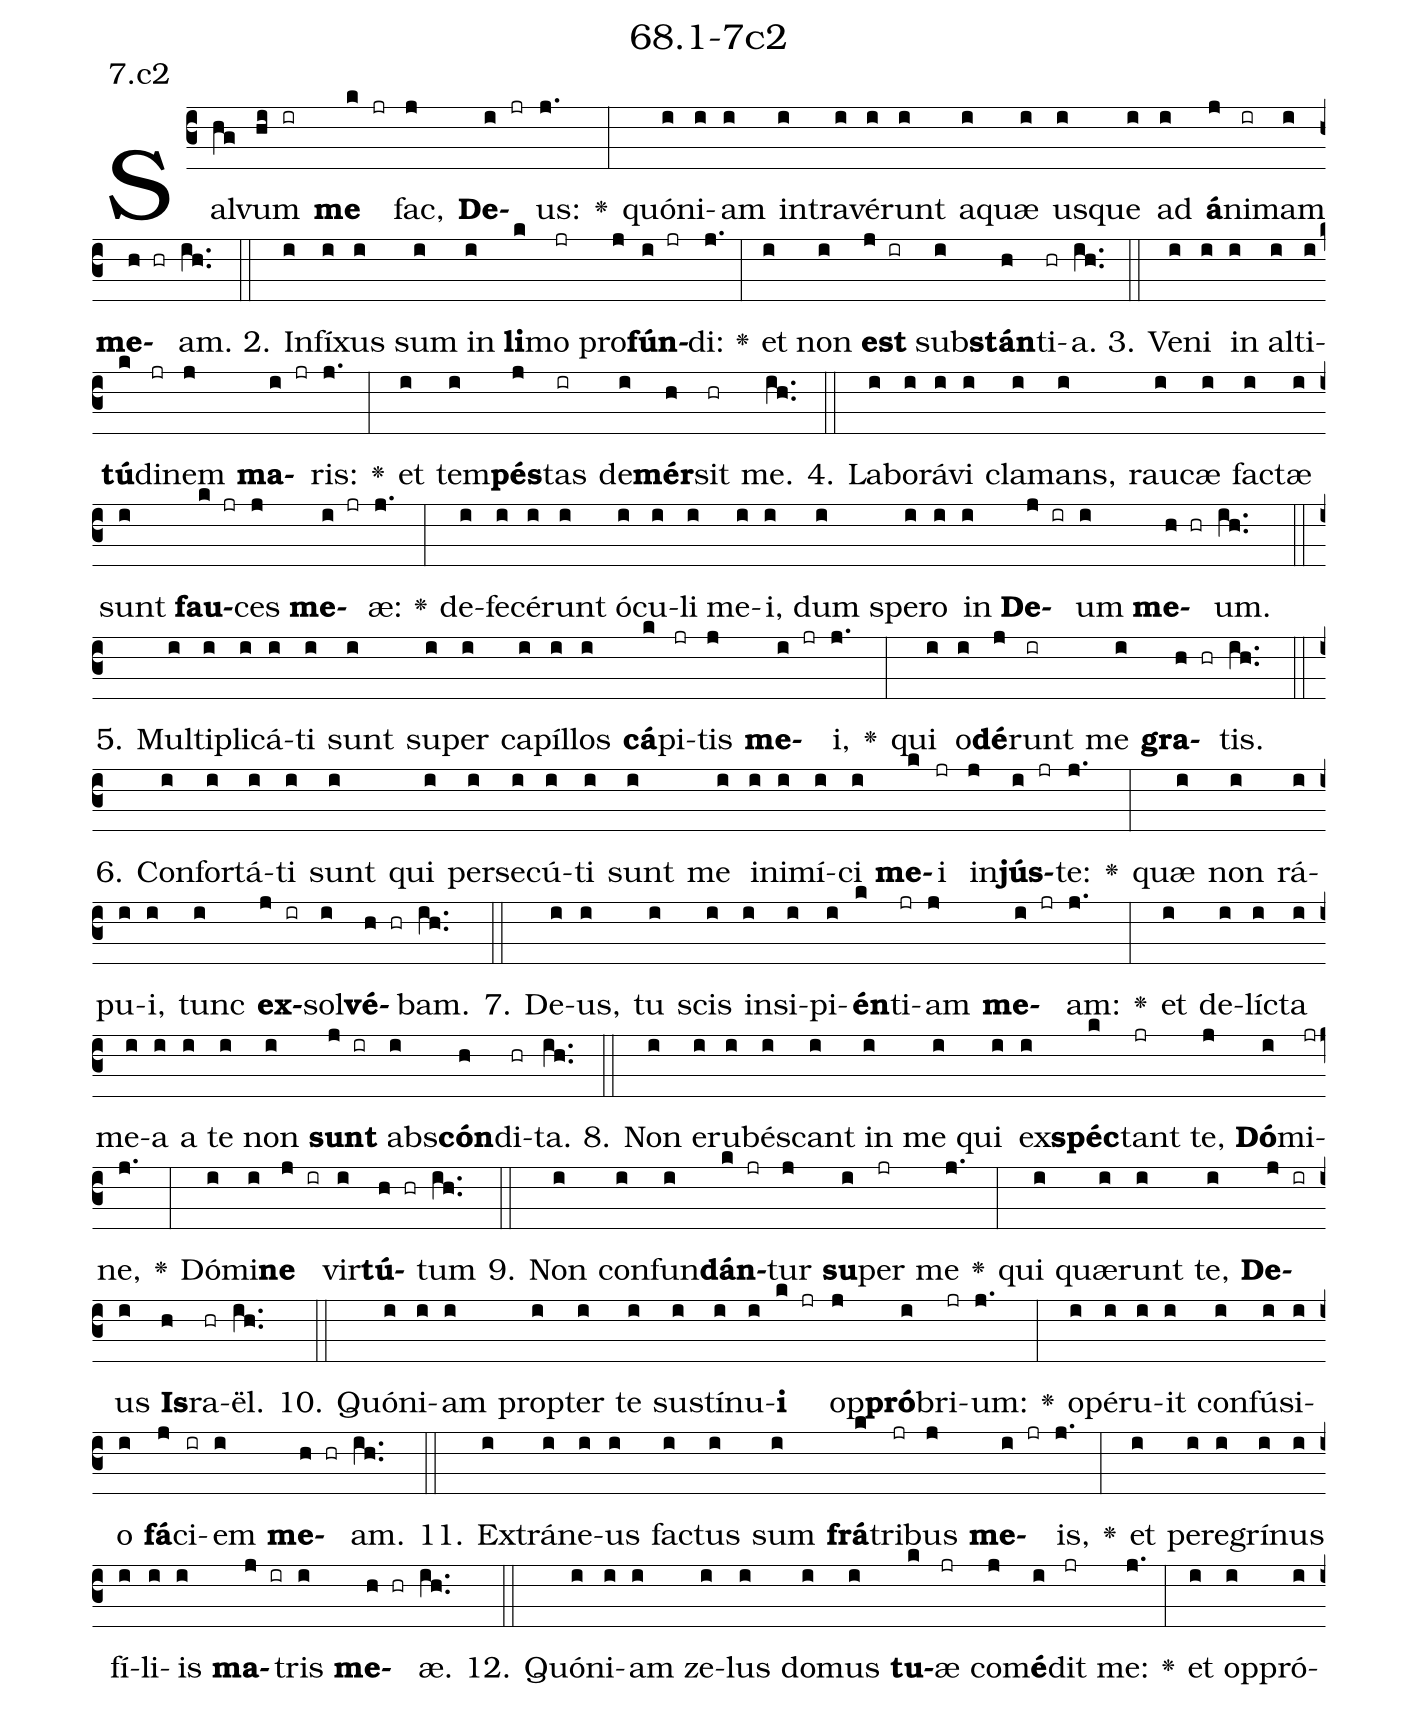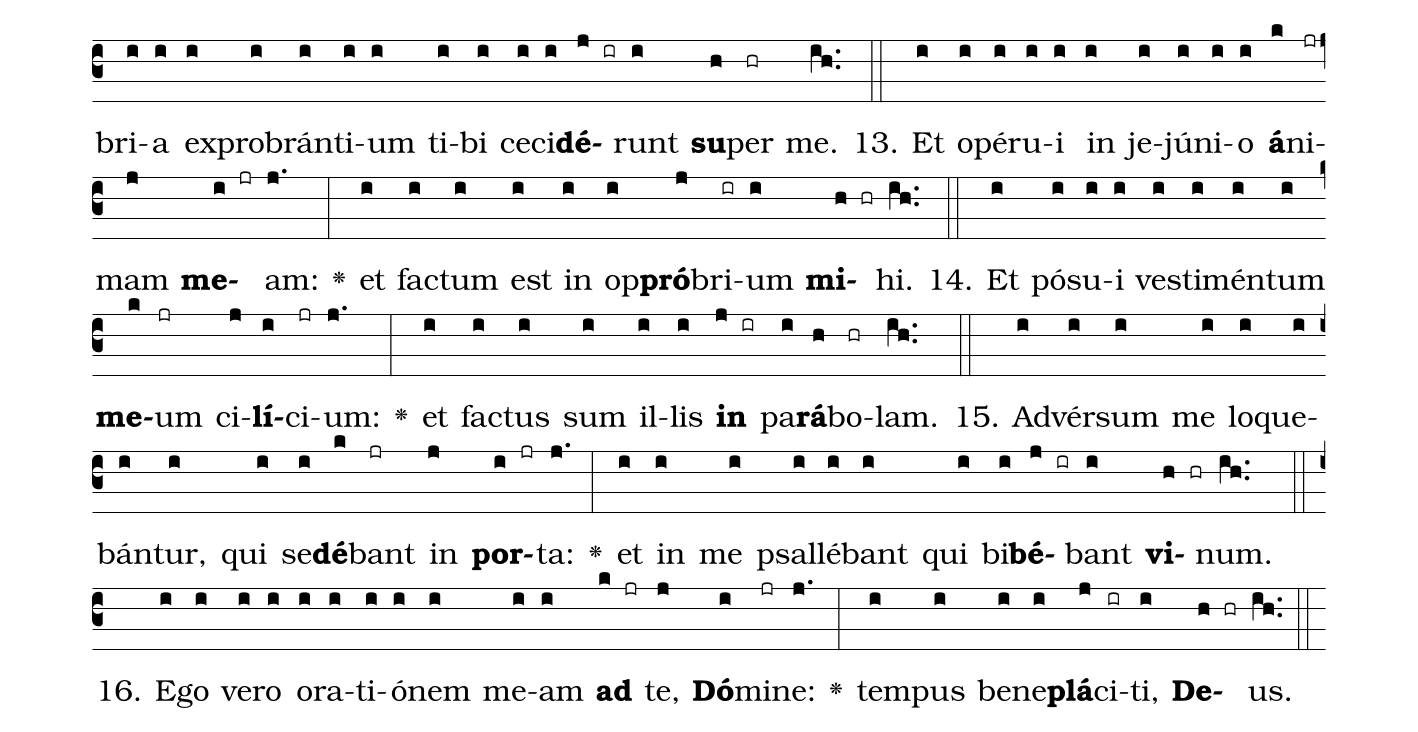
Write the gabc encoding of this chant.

name: 68.1-7c2;
annotation: 7.c2;
%%
(c3)Sal(hg)vum(hi ir) <b>me</b>(k jr) fac,(j) <b>De</b>(i jr)us:(j.) <v>\greheightstar</v>(:) quón(i)i(i)am(i) in(i)tra(i)vé(i)runt(i) a(i)quæ(i) us(i)que(i) ad(i) <b>á</b>(j)ni(ir)mam(i) <b>me</b>(h hr)am.(ih..) (::)
2. In(i)fí(i)xus(i) sum(i) in(i) <b>li</b>(k)mo(jr) pro(j)<b>fún</b>(i jr)di:(j.) <v>\greheightstar</v>(:) et(i) non(i) <b>est</b>(j ir) sub(i)<b>stán</b>(h)ti(hr)a.(ih..) (::)
3. Ve(i)ni(i) in(i) al(i)ti(i)<b>tú</b>(k)di(jr)nem(j) <b>ma</b>(i jr)ris:(j.) <v>\greheightstar</v>(:) et(i) tem(i)<b>pés</b>(j)tas(ir) de(i)<b>mér</b>(h)sit(hr) me.(ih..) (::)
4. La(i)bo(i)rá(i)vi(i) cla(i)mans,(i) rau(i)cæ(i) fac(i)tæ(i) sunt(i) <b>fau</b>(k jr)ces(j) <b>me</b>(i jr)æ:(j.) <v>\greheightstar</v>(:) de(i)fe(i)cé(i)runt(i) ó(i)cu(i)li(i) me(i)i,(i) dum(i) spe(i)ro(i) in(i) <b>De</b>(j ir)um(i) <b>me</b>(h hr)um.(ih..) (::)
5. Mul(i)ti(i)pli(i)cá(i)ti(i) sunt(i) su(i)per(i) ca(i)píl(i)los(i) <b>cá</b>(k)pi(jr)tis(j) <b>me</b>(i jr)i,(j.) <v>\greheightstar</v>(:) qui(i) o(i)<b>dé</b>(j)runt(ir) me(i) <b>gra</b>(h hr)tis.(ih..) (::)
6. Con(i)for(i)tá(i)ti(i) sunt(i) qui(i) per(i)se(i)cú(i)ti(i) sunt(i) me(i) in(i)i(i)mí(i)ci(i) <b>me</b>(k)i(jr) in(j)<b>jús</b>(i jr)te:(j.) <v>\greheightstar</v>(:) quæ(i) non(i) rá(i)pu(i)i,(i) tunc(i) <b>ex</b>(j ir)sol(i)<b>vé</b>(h hr)bam.(ih..) (::)
7. De(i)us,(i) tu(i) scis(i) in(i)si(i)pi(i)<b>én</b>(k)ti(jr)am(j) <b>me</b>(i jr)am:(j.) <v>\greheightstar</v>(:) et(i) de(i)líc(i)ta(i) me(i)a(i) a(i) te(i) non(i) <b>sunt</b>(j ir) abs(i)<b>cón</b>(h)di(hr)ta.(ih..) (::)
8. Non(i) e(i)ru(i)bés(i)cant(i) in(i) me(i) qui(i) ex(i)<b>spéc</b>(k)tant(jr) te,(j) <b>Dó</b>(i)mi(jr)ne,(j.) <v>\greheightstar</v>(:) Dó(i)mi(i)<b>ne</b>(j ir) vir(i)<b>tú</b>(h hr)tum(ih..) (::)
9. Non(i) con(i)fun(i)<b>dán</b>(k jr)tur(j) <b>su</b>(i)per(jr) me(j.) <v>\greheightstar</v>(:) qui(i) quæ(i)runt(i) te,(i) <b>De</b>(j ir)us(i) <b>Is</b>(h)ra(hr)ël.(ih..) (::)
10. Quón(i)i(i)am(i) prop(i)ter(i) te(i) sus(i)tí(i)nu(i)<b>i</b>(k jr) op(j)<b>pró</b>(i)bri(jr)um:(j.) <v>\greheightstar</v>(:) o(i)pé(i)ru(i)it(i) con(i)fú(i)si(i)o(i) <b>fá</b>(j)ci(ir)em(i) <b>me</b>(h hr)am.(ih..) (::)
11. Ex(i)trá(i)ne(i)us(i) fac(i)tus(i) sum(i) <b>frá</b>(k)tri(jr)bus(j) <b>me</b>(i jr)is,(j.) <v>\greheightstar</v>(:) et(i) per(i)e(i)grí(i)nus(i) fí(i)li(i)is(i) <b>ma</b>(j ir)tris(i) <b>me</b>(h hr)æ.(ih..) (::)
12. Quón(i)i(i)am(i) ze(i)lus(i) do(i)mus(i) <b>tu</b>(k)æ(jr) com(j)<b>é</b>(i)dit(jr) me:(j.) <v>\greheightstar</v>(:) et(i) op(i)pró(i)bri(i)a(i) ex(i)pro(i)brán(i)ti(i)um(i) ti(i)bi(i) ce(i)ci(i)<b>dé</b>(j ir)runt(i) <b>su</b>(h)per(hr) me.(ih..) (::)
13. Et(i) o(i)pé(i)ru(i)i(i) in(i) je(i)jú(i)ni(i)o(i) <b>á</b>(k)ni(jr)mam(j) <b>me</b>(i jr)am:(j.) <v>\greheightstar</v>(:) et(i) fac(i)tum(i) est(i) in(i) op(i)<b>pró</b>(j)bri(ir)um(i) <b>mi</b>(h hr)hi.(ih..) (::)
14. Et(i) pó(i)su(i)i(i) ves(i)ti(i)mén(i)tum(i) <b>me</b>(k)um(jr) ci(j)<b>lí</b>(i)ci(jr)um:(j.) <v>\greheightstar</v>(:) et(i) fac(i)tus(i) sum(i) il(i)lis(i) <b>in</b>(j ir) pa(i)<b>rá</b>(h)bo(hr)lam.(ih..) (::)
15. Ad(i)vér(i)sum(i) me(i) lo(i)que(i)bán(i)tur,(i) qui(i) se(i)<b>dé</b>(k)bant(jr) in(j) <b>por</b>(i jr)ta:(j.) <v>\greheightstar</v>(:) et(i) in(i) me(i) psal(i)lé(i)bant(i) qui(i) bi(i)<b>bé</b>(j ir)bant(i) <b>vi</b>(h hr)num.(ih..) (::)
16. E(i)go(i) ve(i)ro(i) o(i)ra(i)ti(i)ó(i)nem(i) me(i)am(i) <b>ad</b>(k jr) te,(j) <b>Dó</b>(i)mi(jr)ne:(j.) <v>\greheightstar</v>(:) tem(i)pus(i) be(i)ne(i)<b>plá</b>(j)ci(ir)ti,(i) <b>De</b>(h hr)us.(ih..) (::)
